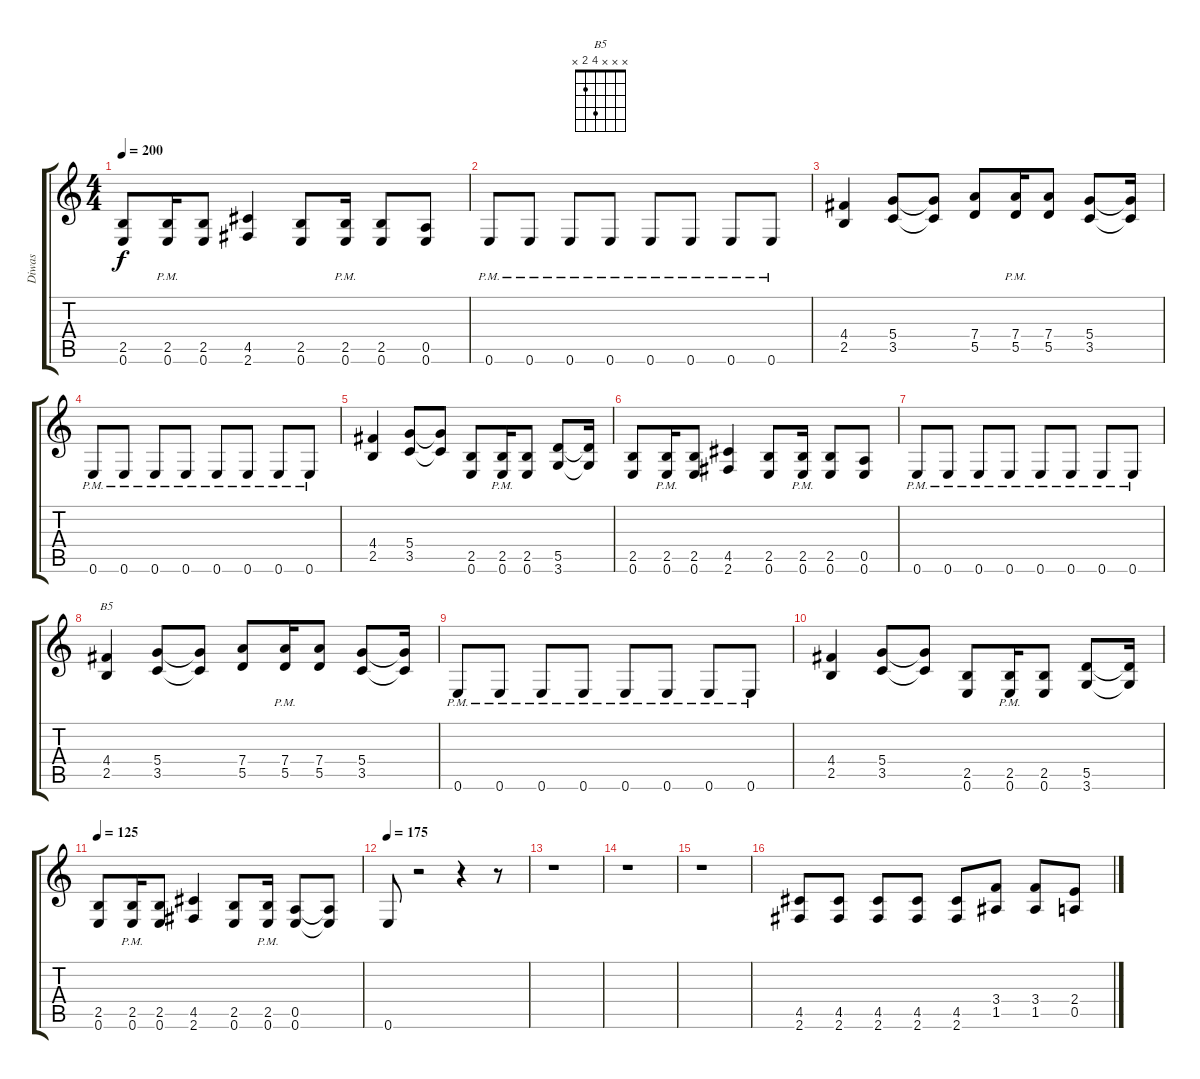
\track ("Diwas" "Diwas") {instrument overdrivenguitar}
\staff {score tabs}
\tuning (E4 B3 G3 D3 A2 E2) {hide}
\chord ("B5" x x x 4 2 x)
\ts (4 4)
\tempo 200
\clef g2
\ks c
(2.5 0.6).8{dy f} (2.5 0.6{pm}).16 (2.5 0.6).8 (4.5 2.6).4 (2.5 0.6).8 (2.5 0.6{pm}).16 (2.5 0.6).8 (0.5 0.6).8 |
0.6{pm}.8 0.6{pm}.8 0.6{pm}.8 0.6{pm}.8 0.6{pm}.8 0.6{pm}.8 0.6{pm}.8 0.6{pm}.8 |
(4.4 2.5).4 (5.4 3.5).8 (5.4{t} 3.5{t}).8 (7.4 5.5).8 (7.4 5.5{pm}).16 (7.4 5.5).8 (5.4 3.5).8 (5.4{t} 3.5{t}).16 |
0.6{pm}.8 0.6{pm}.8 0.6{pm}.8 0.6{pm}.8 0.6{pm}.8 0.6{pm}.8 0.6{pm}.8 0.6{pm}.8 |
(4.4 2.5).4 (5.4 3.5).8 (5.4{t} 3.5{t}).8 (2.5 0.6).8 (2.5 0.6{pm}).16 (2.5 0.6).8 (5.5 3.6).8 (5.5{t} 3.6{t}).16 |
(2.5 0.6).8 (2.5 0.6{pm}).16 (2.5 0.6).8 (4.5 2.6).4 (2.5 0.6).8 (2.5 0.6{pm}).16 (2.5 0.6).8 (0.5 0.6).8 |
0.6{pm}.8 0.6{pm}.8 0.6{pm}.8 0.6{pm}.8 0.6{pm}.8 0.6{pm}.8 0.6{pm}.8 0.6{pm}.8 |
(4.4 2.5).4{ch "B5"} (5.4 3.5).8 (5.4{t} 3.5{t}).8 (7.4 5.5).8 (7.4 5.5{pm}).16 (7.4 5.5).8 (5.4 3.5).8 (5.4{t} 3.5{t}).16 |
0.6{pm}.8 0.6{pm}.8 0.6{pm}.8 0.6{pm}.8 0.6{pm}.8 0.6{pm}.8 0.6{pm}.8 0.6{pm}.8 |
(4.4 2.5).4 (5.4 3.5).8 (5.4{t} 3.5{t}).8 (2.5 0.6).8 (2.5 0.6{pm}).16 (2.5 0.6).8 (5.5 3.6).8 (5.5{t} 3.6{t}).16 |
\tempo 125
(2.5 0.6).8 (2.5 0.6{pm}).16 (2.5 0.6).8 (4.5 2.6).4 (2.5 0.6).8 (2.5 0.6{pm}).16 (0.5 0.6).8 (0.5{t} 0.6{t}).8 |
\tempo 175
0.6.8 r.2 r.4 r.8 |
r.1 |
r.1 |
r.1 |
(4.5 2.6).8 (4.5 2.6).8 (4.5 2.6).8 (4.5 2.6).8 (4.5 2.6).8 (3.4 1.5).8 (3.4 1.5).8 (2.4 0.5).8
